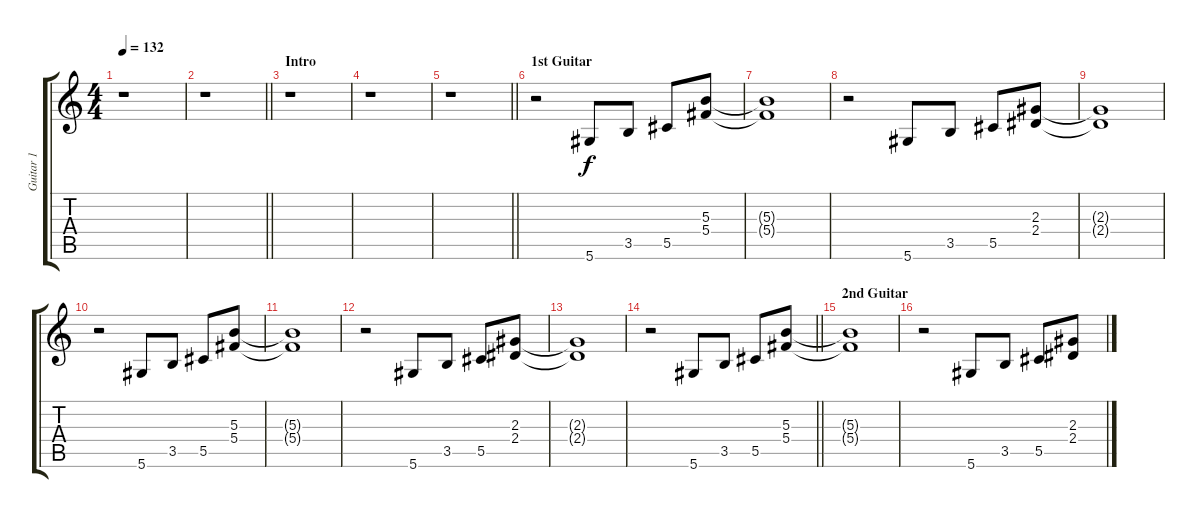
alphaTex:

\track ("Guitar 1" "Guitar 1") {instrument distortionguitar}
\staff {score tabs}
\tuning (Eb4 Bb3 Gb3 Db3 Ab2 Eb2) {hide}
\ts (4 4)
\tempo 132
\clef g2
\ks c
r.1{dy f instrument distortionguitar} |
\barLineRight lightlight
r.1 |
\section ("" "Intro")
r.1 |
r.1 |
\barLineRight lightlight
r.1 |
\section ("" "1st Guitar")
r.2 5.6.8 3.5.8 5.5.8 (5.3 5.4).8 |
(5.3{t} 5.4{t}).1 |
r.2 5.6.8 3.5.8 5.5.8 (2.3 2.4).8 |
(2.3{t} 2.4{t}).1 |
r.2 5.6.8 3.5.8 5.5.8 (5.3 5.4).8 |
(5.3{t} 5.4{t}).1 |
r.2 5.6.8 3.5.8 5.5.8 (2.3 2.4).8 |
(2.3{t} 2.4{t}).1 |
\barLineRight lightlight
r.2 5.6.8 3.5.8 5.5.8 (5.3 5.4).8 |
\section ("" "2nd Guitar")
(5.3{t} 5.4{t}).1 |
r.2 5.6.8 3.5.8 5.5.8 (2.3 2.4).8
